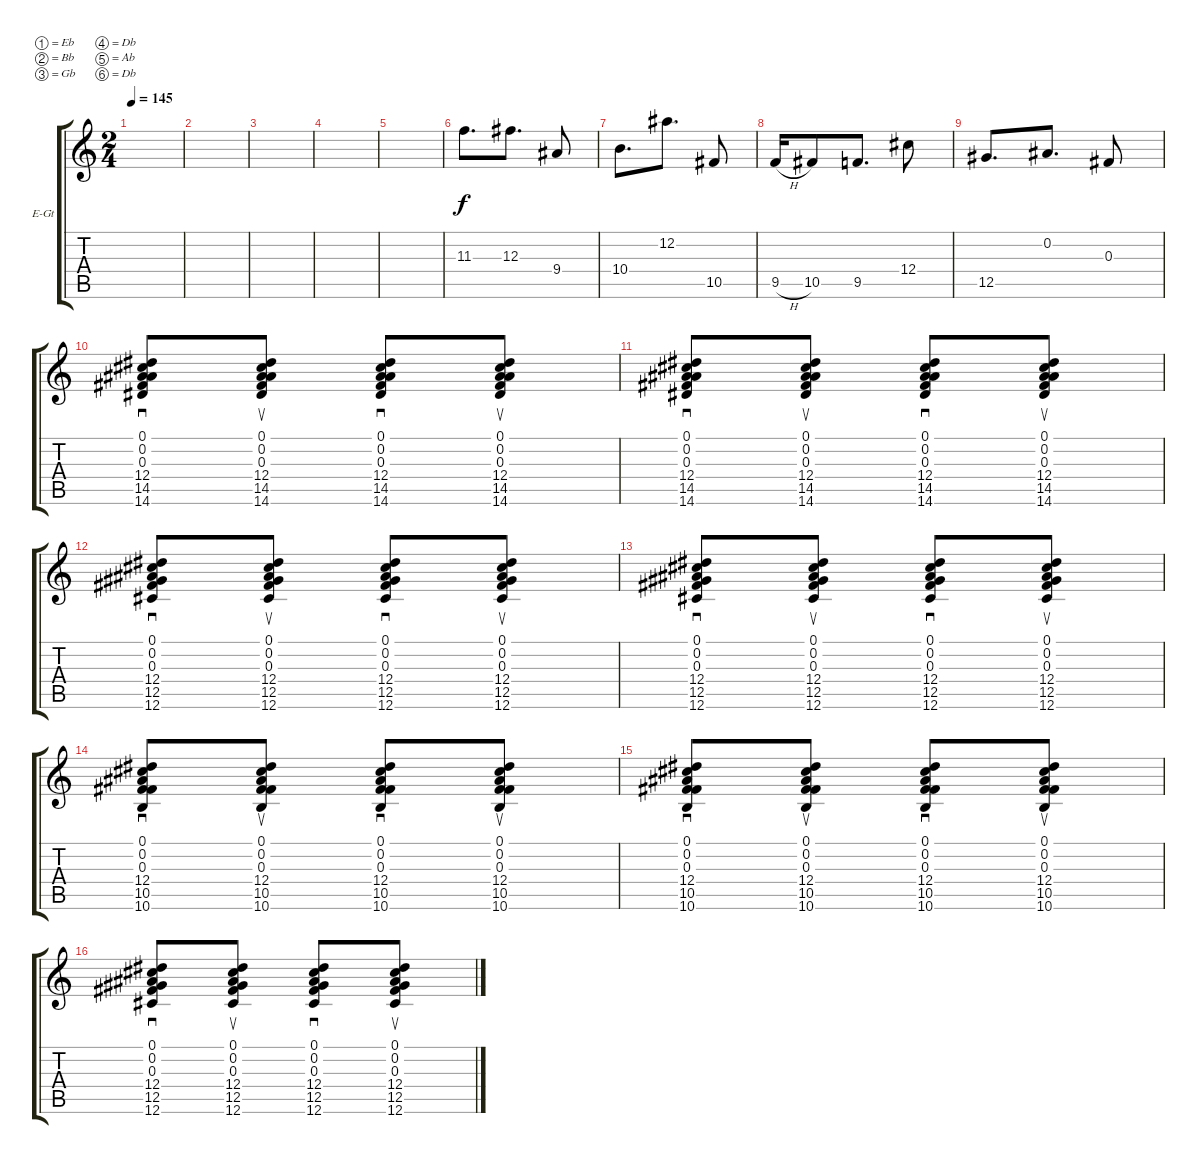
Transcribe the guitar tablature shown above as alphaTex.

\bracketExtendMode groupsimilarinstruments
\firstSystemTrackNameOrientation horizontal
\otherSystemsTrackNameOrientation horizontal
\track ("Guitar 2" "E-Gt") {instrument overdrivenguitar}
\staff {score tabs}
\tuning (Eb4 Bb3 Gb3 Db3 Ab2 Db2)
\ts (2 4)
\tempo 145
\clef g2
\ks c
|
|
|
|
|
11.3.8{d} 12.3.8{d} 9.4.8 |
10.4.8{d} 12.2.8{d} 10.5.8 |
9.5{h}.16 10.5.8 9.5.8{d} 12.4.8 |
12.5.8{d} 0.2.8{d} 0.3.8 |
(0.3 12.4 14.5 14.6 0.2 0.1).8{sd} (0.3 12.4 14.5 14.6 0.1 0.2).8{su} (0.3 12.4 14.5 14.6 0.2 0.1).8{sd} (0.3 12.4 14.5 14.6 0.1 0.2).8{su} |
(0.3 12.4 14.5 14.6 0.1 0.2).8{sd} (0.3 12.4 14.5 14.6 0.2 0.1).8{su} (0.3 12.4 14.5 14.6 0.1 0.2).8{sd} (0.3 12.4 14.5 14.6 0.2 0.1).8{su} |
(0.1 0.2 0.3 12.4 12.5 12.6).8{sd} (0.1 0.2 0.3 12.4 12.5 12.6).8{su} (0.1 0.2 0.3 12.4 12.5 12.6).8{sd} (0.1 0.2 0.3 12.4 12.5 12.6).8{su} |
(0.1 0.2 0.3 12.4 12.5 12.6).8{sd} (0.1 0.2 0.3 12.4 12.5 12.6).8{su} (0.1 0.2 0.3 12.4 12.5 12.6).8{sd} (0.1 0.2 0.3 12.4 12.5 12.6).8{su} |
(0.3 12.4 10.5 10.6 0.1 0.2).8{sd} (0.3 12.4 10.5 10.6 0.1 0.2).8{su} (0.3 12.4 10.5 10.6 0.2 0.1).8{sd} (0.3 12.4 10.5 10.6 0.1 0.2).8{su} |
(0.3 12.4 10.5 10.6 0.1 0.2).8{sd} (0.3 12.4 10.5 10.6 0.1 0.2).8{su} (0.3 12.4 10.5 10.6 0.2 0.1).8{sd} (0.3 12.4 10.5 10.6 0.1 0.2).8{su} |
(0.1 0.2 0.3 12.4 12.5 12.6).8{sd} (0.1 0.2 0.3 12.4 12.5 12.6).8{su} (0.1 0.2 0.3 12.4 12.5 12.6).8{sd} (0.1 0.2 0.3 12.4 12.5 12.6).8{su}
